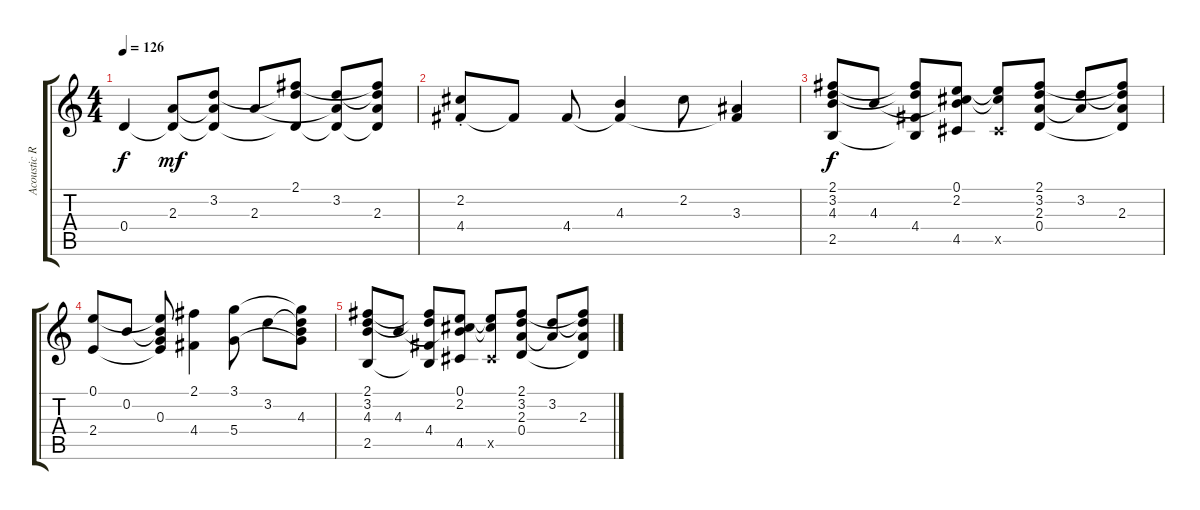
\track ("Acoustic Rhythm" "Acoustic R") {instrument acousticguitarnylon}
\staff {score tabs}
\tuning (E4 B3 G3 D3 A2 E2) {hide}
\ts (4 4)
\tempo 126
\clef g2
\ks c
0.4.4{dy f} (2.3 0.4{t}).8{dy mf} (3.2 2.3{t} 0.4{t}).8 2.3.8 (2.1 3.2{t} 0.4{t}).8 (3.2 2.3{t} 0.4{t}).8 (2.1{t} 3.2{t} 2.3 0.4{t}).8 |
(2.2{st} 4.4).8{volume 0} 4.4{t}.8 4.4.8 (4.3 4.4{t}).4 2.2.8 (3.3 4.4{t}).4 |
(2.1 3.2 4.3 2.5).8{dy f} 4.3.8 (2.1{t} 3.2{t} 4.4 2.5{t}).8 (0.1 2.2 4.3{t} 4.5).8 (0.1{t} 2.2{t} 4.5{x}).8 (2.1 3.2 2.3 0.4).8 (3.2 2.3{t}).8 (2.1{t} 3.2{t} 2.3 0.4{t}).8 |
(0.1 2.4).8 0.2.8 (0.1{t} 0.2{t} 0.3 2.4{t}).8 (2.1 4.4).4 (3.1 5.4).8 3.2.8 (3.1{t} 3.2{t} 4.3 5.4{t}).8 |
(2.1 3.2 4.3 2.5).8 4.3.8 (2.1{t} 3.2{t} 4.4 2.5{t}).8 (0.1 2.2 4.3{t} 4.5).8 (0.1{t} 2.2{t} 4.5{x}).8 (2.1 3.2 2.3 0.4).8 (3.2 2.3{t}).8 (2.1{t} 3.2{t} 2.3 0.4{t}).8
